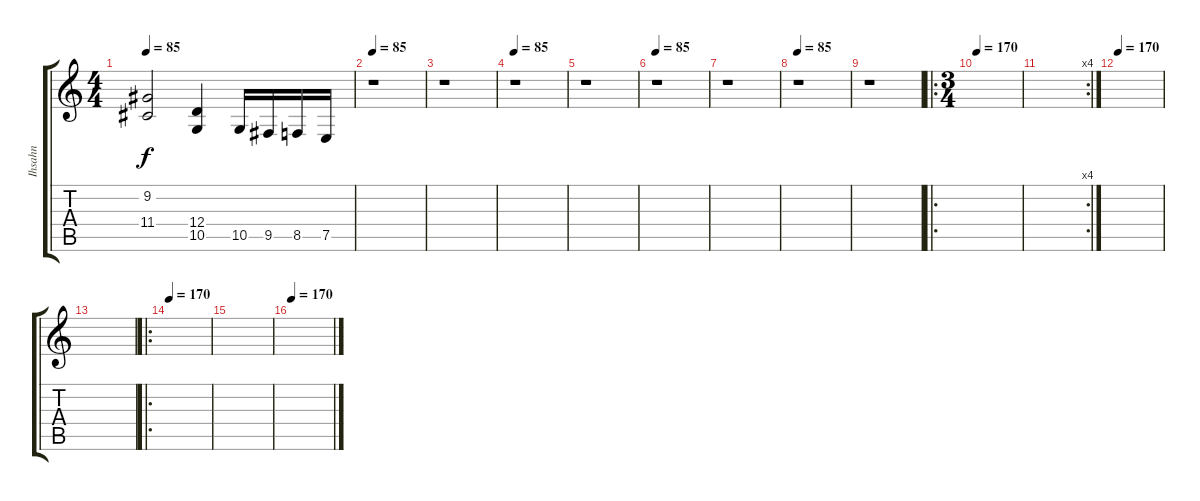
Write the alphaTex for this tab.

\track ("Ihsahn" "Ihsahn") {instrument choiraahs}
\staff {score tabs}
\tuning (E4 B3 G3 D3 A2 E2) {hide}
\ts (4 4)
\tempo 85
\clef g2
\ks c
(9.2 11.4).2{dy f} (12.4 10.5).4 10.5.16 9.5.16 8.5.16 7.5.16 |
\tempo 85
r.1 |
r.1 |
\tempo 85
r.1 |
r.1 |
\tempo 85
r.1 |
r.1 |
\tempo 85
r.1 |
r.1 |
\ro
\ts (3 4)
\tempo 170
|
\rc 4
|
\tempo 170
|
|
\ro
\tempo 170
|
|
\tempo 170
